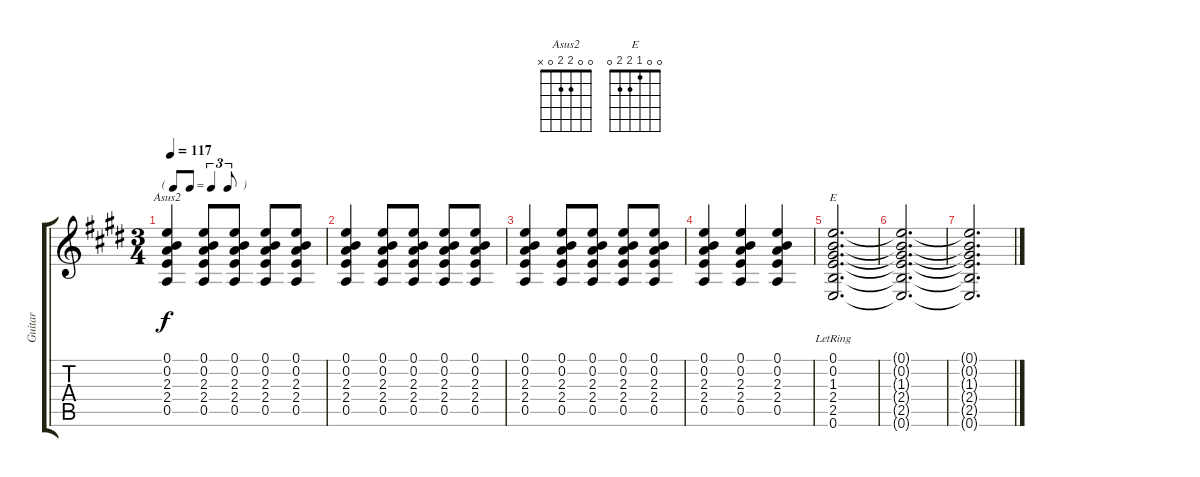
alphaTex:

\track ("Guitar" "Guitar") {instrument acousticguitarsteel}
\staff {score tabs}
\tuning (E4 B3 G3 D3 A2 E2) {hide}
\chord ("Asus2" 0 0 2 2 0 x)
\chord ("E" 0 0 1 2 2 0)
\ts (3 4)
\tf triplet8th
\tempo 117
\clef g2
\ks e
(0.1 0.2 2.3 2.4 0.5).4{ch "Asus2" dy f} (0.1 0.2 2.3 2.4 0.5).8 (0.1 0.2 2.3 2.4 0.5).8 (0.1 0.2 2.3 2.4 0.5).8 (0.1 0.2 2.3 2.4 0.5).8 |
(0.1 0.2 2.3 2.4 0.5).4 (0.1 0.2 2.3 2.4 0.5).8 (0.1 0.2 2.3 2.4 0.5).8 (0.1 0.2 2.3 2.4 0.5).8 (0.1 0.2 2.3 2.4 0.5).8 |
(0.1 0.2 2.3 2.4 0.5).4 (0.1 0.2 2.3 2.4 0.5).8 (0.1 0.2 2.3 2.4 0.5).8 (0.1 0.2 2.3 2.4 0.5).8 (0.1 0.2 2.3 2.4 0.5).8 |
(0.1 0.2 2.3 2.4 0.5).4 (0.1 0.2 2.3 2.4 0.5).4 (0.1 0.2 2.3 2.4 0.5).4 |
(0.1 0.2 1.3 2.4 2.5 0.6{lr}).2{d ch "E"} |
(0.1{t} 0.2{t} 1.3{t} 2.4{t} 2.5{t} 0.6{t}).2{d} |
(0.1{t} 0.2{t} 1.3{t} 2.4{t} 2.5{t} 0.6{t}).2{d}
